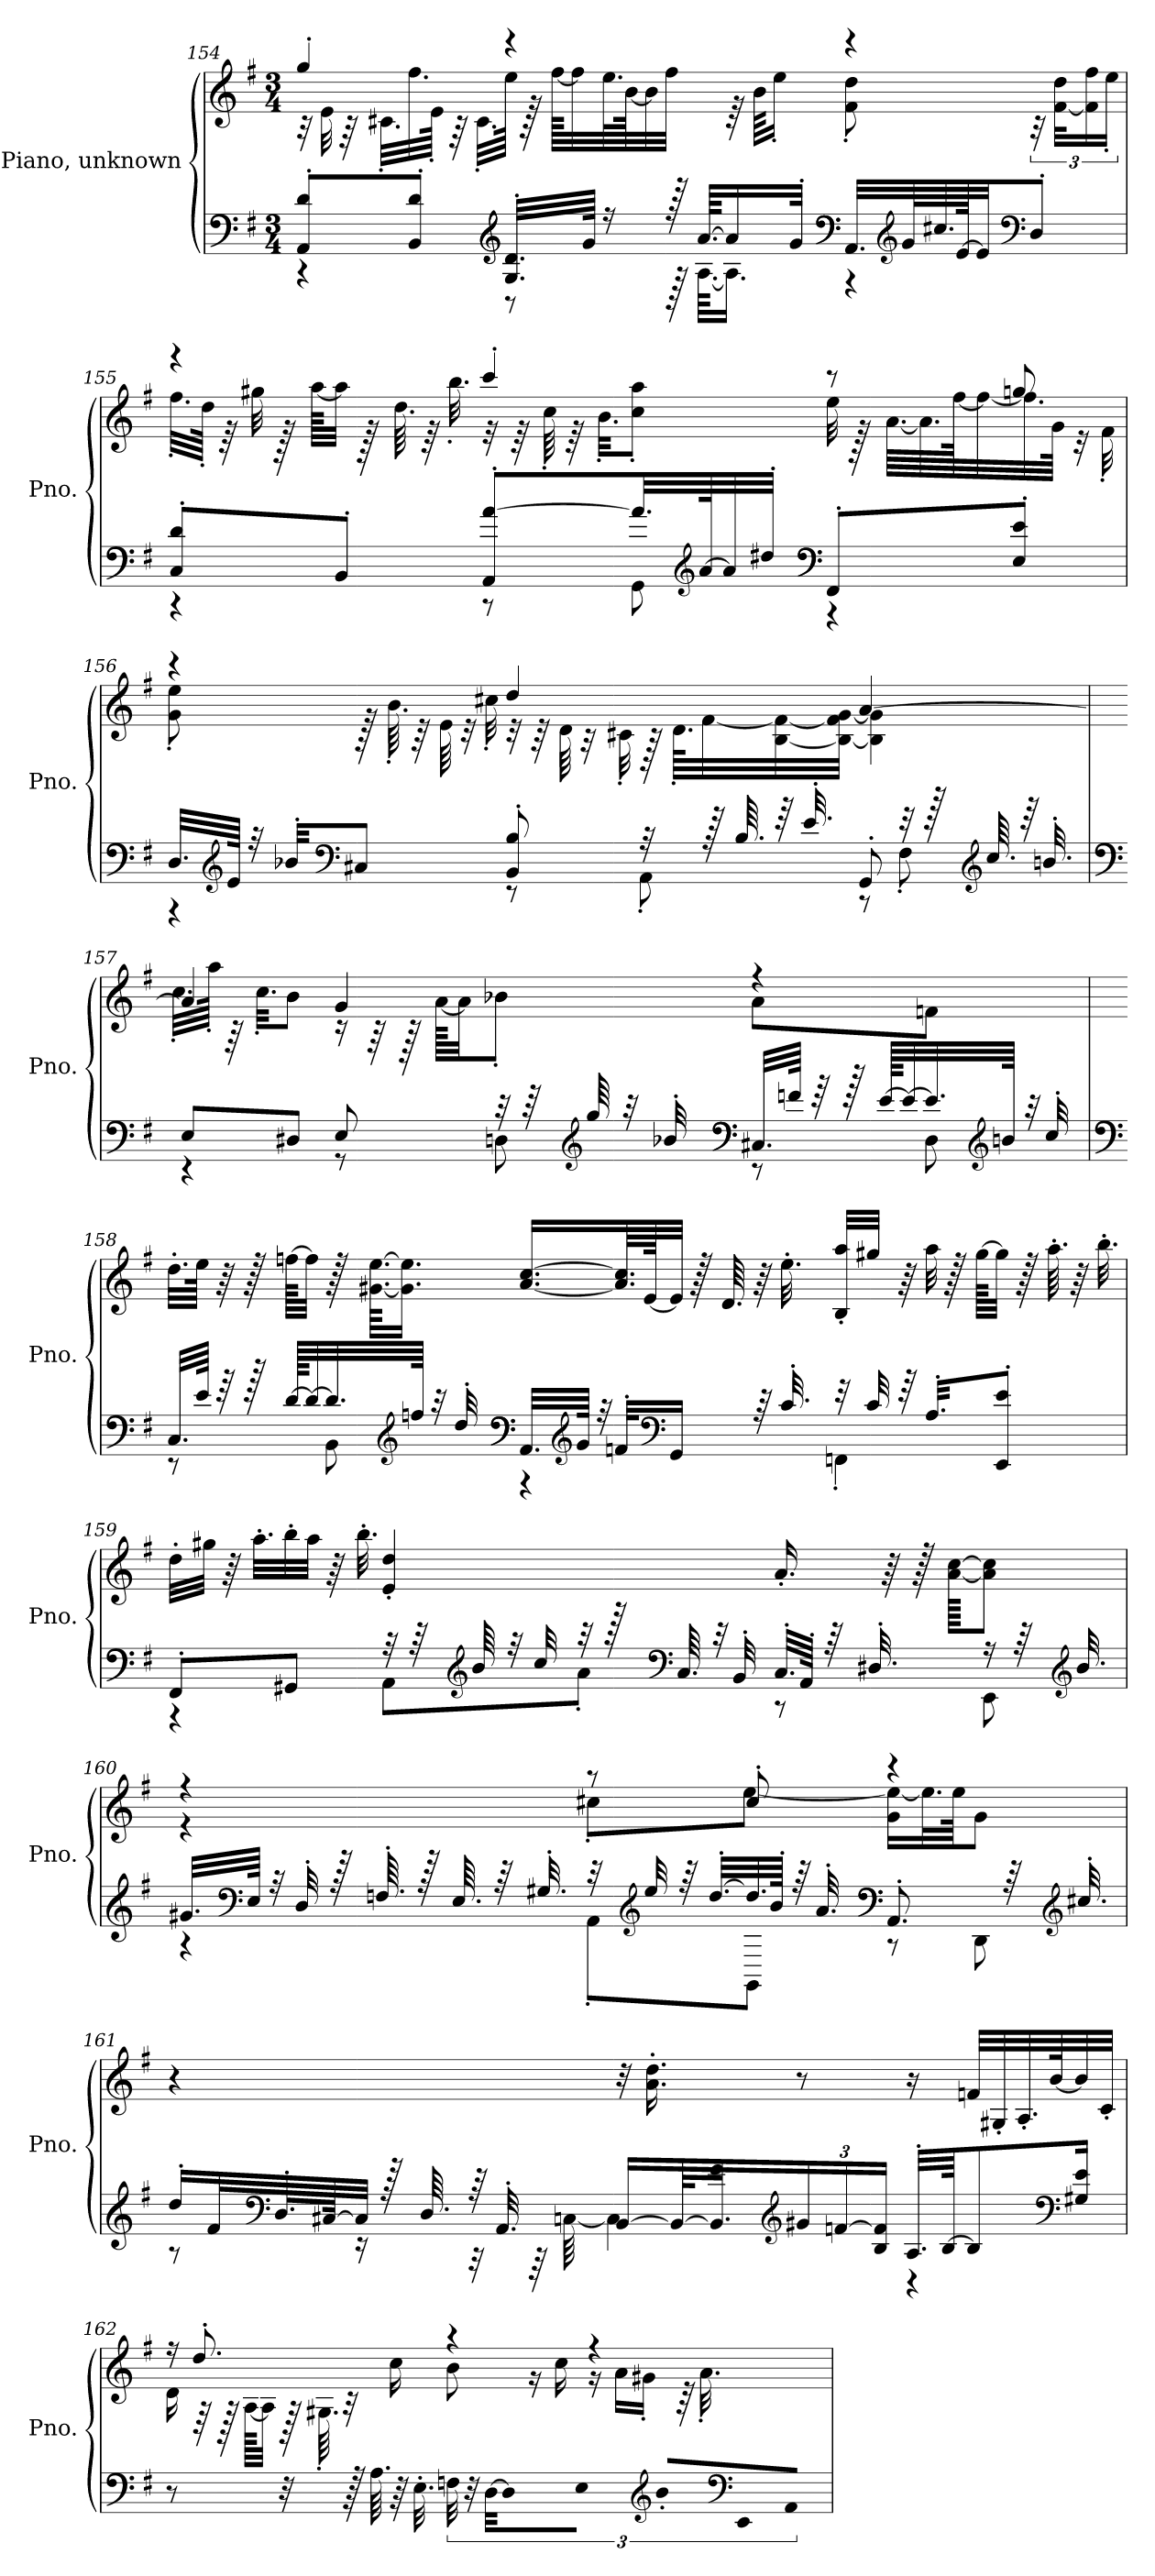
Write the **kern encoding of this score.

**kern	**kern
*part1	*part1
*staff2	*staff1
*I"Piano, unknown	*
*I'Pno.	*
!!LO:LB:g=z
*clefF4	*clefG2
*k[f#]	*k[f#]
*M3/4	*M3/4
=154	=154
*^	*^
8AA/' 8d/'L	4r	4gg'/	32r
.	.	.	32e\
.	.	.	64r
.	.	.	32.c#X'\LLL
8BB/' 8d/'J	.	.	32.ff#\
.	.	.	64e'\JJJk
.	.	.	64r
.	.	.	32.c#'\LLL
*clefG2	*	*	*
32.G/' 32.d/'LLL	8r	4r	64ee\JJJk
.	.	.	128r
.	.	.	[128ff#\KKLLL
.	.	.	32ff#\]
64g/JJJk	.	.	.
16r	.	.	64.ee\L
.	.	.	[128b\JK
.	.	.	32b\]
128r	128r	.	32ff#\JJJ
[64.a/KKLL	[64.A\KKLL	.	.
16a/]	16.A\JJ]	.	64r
.	.	.	64b\KKLL
.	.	.	16ee'\JJ
32g'/JJk	.	.	.
*clefF4	*	*	*
32.AA/LLL	4r	4r	8f#\' 8dd\'
*clefG2	*	*	*
64g/L	.	.	.
64.cc#X/	.	.	.
[128e/JK	.	.	.
32e/JJ]	.	.	.
*clefF4	*	*	*
8D'/J	.	.	48r
.	.	.	[48f#\ 48dd\KLL
.	.	.	24f#\] 24ff#\
.	.	.	24ee'\JJ
!!LO:LB:g=z	!!
=155	=155	=155	=155
8C/' 8d/'L	4r	4r	32.ff#'\LLL
.	.	.	64dd'\JJJk
.	.	.	64r
.	.	.	32gg#X\
.	.	.	128r
.	.	.	[128aa\KKLLL
8BB'/J	.	.	32aa\JJJ]
.	.	.	128r
.	.	.	64.dd\
.	.	.	64r
.	.	.	32.bb'\
8AA/' [8a/'L	8r	4ccc'/	32r
.	.	.	64r
.	.	.	64cc'\
.	.	.	64r
.	.	.	32.b'\KKL
32.a/LL]	8GG\	.	8cc\' 8aa\'J
*clefG2	*	*	*
[64a/K	.	.	.
32a/]	.	.	.
32dd#X'/JJJ	.	.	.
*clefF4	*	*	*
8FF#'/L	4r	8r	32ee\
.	.	.	128r
.	.	.	[64.a\LLLL
.	.	.	64.a\]
.	.	.	[128ff#\JK
.	.	.	32ff#\_
8E/' 8e/'J	.	8ggn/	32.ff#\]
.	.	.	64g\JJJk
.	.	.	32r
.	.	.	32f#'\
!!LO:LB:g=z	!!
=156	=156	=156	=156
32.D/LLL	4r	4r	8g\' 8ee\'
*clefG2	*	*	*
64e/JJJk	.	.	.
32r	.	.	.
32b-X'/KKL	.	.	.
*clefF4	*	*	*
8C#X/J	.	.	128r
.	.	.	64.b'\
.	.	.	64r
.	.	.	64e\
.	.	.	32r
.	.	.	32cc#X'\
8BB/' 8B/'	8r	4dd/	32r
.	.	.	64r
.	.	.	64d\
.	.	.	32r
.	.	.	32c#X'\
32r	8AA'\	.	128r
.	.	.	64.d'\KLLL
128r	.	.	[32f#\
64.B/	.	.	.
64r	.	.	[32B\ 32f#\_
32.e'/	.	.	.
.	.	.	32B\_ 32f#\] [32g\JJJ
8GG'/	8r	[4a/	4B\] 4g\]
32r	8F#'\	.	.
128r	.	.	.
*clefG2	*	*	*
64.cc/	.	.	.
64r	.	.	.
32.bn'/	.	.	.
!!LO:LB:g=z	!!
=157	=157	=157	=157
*clefF4	*	*	*
8E/L	4r	4a/]	32.cc'\LLL
.	.	.	64aa'\JJJk
.	.	.	64r
.	.	.	32.cc'\KKL
8D#X/J	.	.	8b\J
8E/	8r	4g/	16r
.	.	.	64r
.	.	.	128r
.	.	.	[128a\KKLLL
.	.	.	32a\JJ]
32r	8Dn\	.	8b-X'\J
64r	.	.	.
*clefG2	*	*	*
64gg/	.	.	.
32r	.	.	.
32b-X'/	.	.	.
*clefF4	*	*	*
32.C#X/LLL	8r	4r	8a\L
64fn/JJJk	.	.	.
64r	.	.	.
128r	.	.	.
[128e/KKLLL	.	.	.
32e/_	.	.	.
32.e/]	8D\	.	8fn\J
*clefG2	*	*	*
64bn/JJJk	.	.	.
32r	.	.	.
32cc'/	.	.	.
*	*	*v	*v
!!LO:PB:g=z
=158	=158	=158
*clefF4	*	*
32.C/LLL	8r	32.dd'\LLL
64e/JJJk	.	64ee\JJJk
64r	.	64r
128r	.	128r
[128d/KKLLL	.	[128ffn\KKLLL
32d/_	.	32ff\JJJ]
32.d/]	8BB\	128r
.	.	[64.g#X\ [64.ee\KKLL
.	.	16.g#\] 16.ee\]JJ
*clefG2	*	*
64ffn/JJJk	.	.
32r	.	.
32dd'/	.	.
*clefF4	*	*
32.AA/LLL	4r	[16.a/ [16.cc/LL
*clefG2	*	*
64g/JJJk	.	.
32r	.	.
32fn'/KLL	.	64.a/] 64.cc/]LL
.	.	[128e/JK
*clefF4	*	*
16GG/JJ	.	32e/JJJ]
.	.	128r
.	.	64.d/
64r	.	64r
32.c'/	.	32.ee'\
32r	4FFn'\	32B/' 32aa/'LLL
32c/	.	32gg#X/JJJ
64r	.	64r
32.A'/KKL	.	32aa\
.	.	128r
.	.	[128gg#\KKLLL
8EE/' 8e/'J	.	32gg#\JJJ]
.	.	128r
.	.	64.aa'\
.	.	64r
.	.	32.bb'\
!!LO:LB:g=z
=159	=159	=159
8FF#'/L	4r	32dd'\LLL
.	.	32gg#X\JJJ
.	.	64r
.	.	32.aa'\LLL
8GG#X/J	.	32bb'\
.	.	32aa\JJJ
.	.	64r
.	.	32.bb'\
32r	8AA\L	4e/' 4dd/'
64r	.	.
*clefG2	*	*
64b/	.	.
32r	.	.
32cc/	.	.
32r	8a'\J	.
128r	.	.
*clefF4	*	*
64.C/	.	.
32r	.	.
32BB'/	.	.
32.C'/LLL	8r	16.a'/
64AA'/JJJk	.	.
64r	.	.
32.D#X'/	.	.
.	.	64r
.	.	128r
.	.	[128a\ [128cc\KKKKL
16r	8EE\	8a\] 8cc\]J
64r	.	.
*clefG2	*	*
32.b/	.	.
!!LO:LB:g=z
=160	=160	=160
*	*	*^
32.g#X/LLL	4r	4r	4r
*clefF4	*	*	*
64E/JJJk	.	.	.
32r	.	.	.
32D'/	.	.	.
128r	.	.	.
64.Fn'/	.	.	.
128r	.	.	.
64.E/	.	.	.
64r	.	.	.
32.G#X'/	.	.	.
32r	8AA'\L	8r	8cc#X'\L
*clefG2	*	*	*
32ee/	.	.	.
64r	.	.	.
[32.dd'/LLL	.	.	.
32.dd/]	8GG\J	8cc#'/	[8ee\J
64b'/JJJk	.	.	.
64r	.	.	.
32.a'/	.	.	.
*clefF4	*	*	*
8.AA'/	8r	4r	16g\ 16ee\_LL
.	.	.	32.ee\L]
.	.	.	64ee\JJK
.	8DD\	.	8g\J
64r	.	.	.
*clefG2	*	*	*
32.cc#X'/	.	.	.
*	*	*v	*v
!!LO:LB:g=z
=161	=161	=161
16dd'/LL	8r	4r
32f#/L	.	.
*clefF4	*	*
64.D'/L	.	.
[128C#X/JK	.	.
32C#/JJJ]	16r	.
128r	.	.
64.D/	.	.
64r	32r	.
32.AA'/	.	.
.	64r	.
.	[64Cn\	.
[16BB/LL	4C\]	32r
.	.	16.a\' 16.dd\'
64BB/KL_	.	.
32.BB/] 32.f#/J	.	.
*clefG2	*	*
*Xbrackettup	*	*
24g#X/	.	8r
[24fn/	.	.
24B/ 24f/]JJ	.	.
32.A'/LLL	4r	16r
[64B/JJK	.	.
8B/]	.	32fn/LLL
.	.	32G#X'/
.	.	32.A'/
.	.	[64b/K
*clefF4	*	*
16G#X/ 16e/Jk	.	32b/]
.	.	32c'/JJJ
*v	*v	*
!!LO:LB:g=z
=162	=162
*	*^
8r	16r	16d\
.	8.dd'/	64r
.	.	128r
.	.	[128A\KKLLL
.	.	32A\JJJ]
32r	.	128r
.	.	64.G#X'\
128r	.	32r
64.A\	.	.
64r	.	16cc\
32.E'\	.	.
*brackettup	*	*
48Fn\	4r	8b\
48r	.	.
[48D\KKL	.	.
8D\]	.	.
.	.	16r
16E\Jk	.	16cc\
*clefG2	*	*
16b'/KL	4r	16r
*clefF4	*	*
8EE/	.	16a\LL
.	.	16g#X'\JJ
[16AA/Jk	.	64r
.	.	32.a'\
*	*v	*v
=	=
*-	*-
